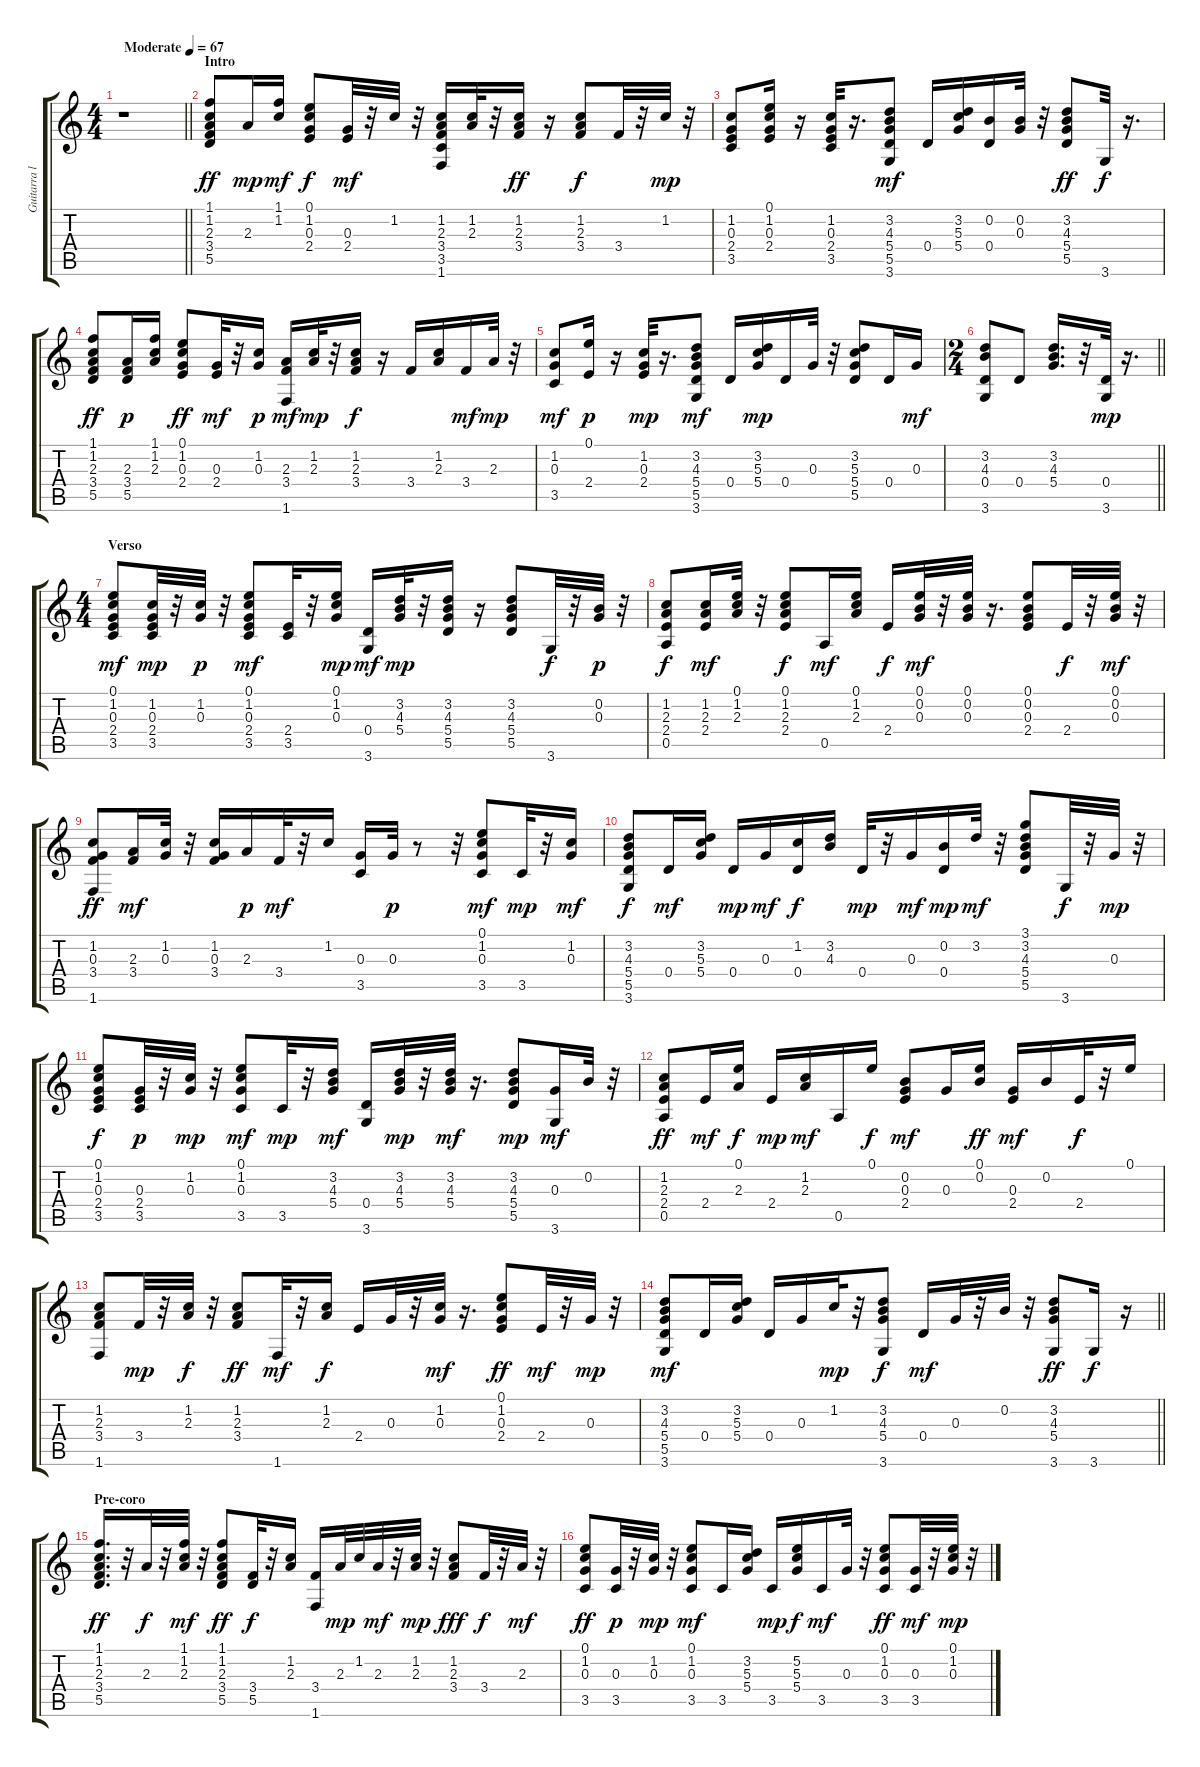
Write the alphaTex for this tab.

\track ("Guitarra l" "Guitarra l") {instrument acousticguitarsteel}
\staff {score tabs}
\tuning (E4 B3 G3 D3 A2 E2) {hide}
\ts (4 4)
\tempo (67 "Moderate")
\clef g2
\barLineRight lightlight
\ks c
r.1{dy ff instrument acousticguitarsteel} |
\section ("" "Intro")
(1.1 1.2 2.3 3.4 5.5).8 2.3.16{dy mp} (1.1 1.2).16{dy mf} (0.1 1.2 0.3 2.4).8{dy f} (0.3 2.4).32{dy mf} r.32 1.2.32 r.32 (1.2 2.3 3.4 3.5 1.6).16 (1.2 2.3).32 r.32 (1.2 2.3 3.4).16{dy ff} r.16 (1.2 2.3 3.4).8{dy f} 3.4.32 r.32 1.2.32{dy mp} r.32 |
(1.2 0.3 2.4 3.5).8 (0.1 1.2 0.3 2.4).16 r.16 (1.2 0.3 2.4 3.5).32 r.16{d} (3.2 4.3 5.4 5.5 3.6).8{dy mf} 0.4.16 (3.2 5.3 5.4).16 (0.2 0.4).16 (0.2 0.3).32 r.32 (3.2 4.3 5.4 5.5).8{dy ff} 3.6.32{dy f} r.16{d} |
(1.1 1.2 2.3 3.4 5.5).8{dy ff} (2.3 3.4 5.5).16{dy p} (1.1 1.2 2.3).16 (0.1 1.2 0.3 2.4).8{dy ff} (0.3 2.4).32{dy mf} r.32 (1.2 0.3).16{dy p} (2.3 3.4 1.6).16{dy mf} (1.2 2.3).32{dy mp} r.32 (1.2 2.3 3.4).16{dy f} r.16 3.4.16 (1.2 2.3).16 3.4.16{dy mf} 2.3.32{dy mp} r.32 |
(1.2 0.3 3.5).8{dy mf} (0.1 2.4).16{dy p} r.16 (1.2 0.3 2.4).32{dy mp} r.16{d} (3.2 4.3 5.4 5.5 3.6).8{dy mf} 0.4.16 (3.2 5.3 5.4).16{dy mp} 0.4.16 0.3.32 r.32 (3.2 5.3 5.4 5.5).8 0.4.16 0.3.16{dy mf} |
\ts (2 4)
\barLineRight lightlight
(3.2 4.3 0.4 3.6).8 0.4.8 (3.2 4.3 5.4).16{d} r.32 (0.4 3.6).32{dy mp} r.16{d} |
\ts (4 4)
\section ("" "Verso")
(0.1 1.2 0.3 2.4 3.5).8{dy mf} (1.2 0.3 2.4 3.5).32{dy mp} r.32 (1.2 0.3).32{dy p} r.32 (0.1 1.2 0.3 2.4 3.5).8{dy mf} (2.4 3.5).32 r.32 (0.1 1.2 0.3).16{dy mp} (0.4 3.6).16{dy mf} (3.2 4.3 5.4).32{dy mp} r.32 (3.2 4.3 5.4 5.5).16 r.16 (3.2 4.3 5.4 5.5).8 3.6.32{dy f} r.32 (0.2 0.3).32{dy p} r.32 |
(1.2 2.3 2.4 0.5).8{dy f} (1.2 2.3 2.4).16{dy mf} (0.1 1.2 2.3).32 r.32 (0.1 1.2 2.3 2.4).8{dy f} 0.5.16{dy mf} (0.1 1.2 2.3).16 2.4.16{dy f} (0.1 0.2 0.3).32{dy mf} r.32 (0.1 0.2 0.3).32 r.16{d} (0.1 0.2 0.3 2.4).8 2.4.32{dy f} r.32 (0.1 0.2 0.3).32{dy mf} r.32 |
(1.2 0.3 3.4 1.6).8{dy ff} (2.3 3.4).16{dy mf} (1.2 0.3).32 r.32 (1.2 0.3 3.4).16 2.3.16{dy p} 3.4.32{dy mf} r.32 1.2.16 (0.3 3.5).16 0.3.32{dy p} r.8 r.32 (0.1 1.2 0.3 3.5).8{dy mf} 3.5.32{dy mp} r.32 (1.2 0.3).16{dy mf} |
(3.2 4.3 5.4 5.5 3.6).8{dy f} 0.4.16{dy mf} (3.2 5.3 5.4).16 0.4.16{dy mp} 0.3.16{dy mf} (1.2 0.4).16{dy f} (3.2 4.3).16 0.4.32{dy mp} r.32 0.3.16{dy mf} (0.2 0.4).16{dy mp} 3.2.32{dy mf} r.32 (3.1 3.2 4.3 5.4 5.5).8 3.6.32{dy f} r.32 0.3.32{dy mp} r.32 |
(0.1 1.2 0.3 2.4 3.5).8{dy f} (0.3 2.4 3.5).32{dy p} r.32 (1.2 0.3).32{dy mp} r.32 (0.1 1.2 0.3 3.5).8{dy mf} 3.5.32{dy mp} r.32 (3.2 4.3 5.4).16{dy mf} (0.4 3.6).16 (3.2 4.3 5.4).32{dy mp} r.32 (3.2 4.3 5.4).32{dy mf} r.16{d} (3.2 4.3 5.4 5.5).8{dy mp} (0.3 3.6).16{dy mf} 0.2.32 r.32 |
(1.2 2.3 2.4 0.5).8{dy ff} 2.4.16{dy mf} (0.1 2.3).16{dy f} 2.4.16{dy mp} (1.2 2.3).16{dy mf} 0.5.16 0.1.16{dy f} (0.2 0.3 2.4).8{dy mf} 0.3.16 (0.1 0.2).16{dy ff} (0.3 2.4).16{dy mf} 0.2.16 2.4.32{dy f} r.32 0.1.16 |
(1.2 2.3 3.4 1.6).8 3.4.32{dy mp} r.32 (1.2 2.3).32{dy f} r.32 (1.2 2.3 3.4).8{dy ff} 1.6.32{dy mf} r.32 (1.2 2.3).16{dy f} 2.4.16 0.3.32 r.32 (1.2 0.3).32{dy mf} r.16{d} (0.1 1.2 0.3 2.4).8{dy ff} 2.4.32{dy mf} r.32 0.3.32{dy mp} r.32 |
\barLineRight lightlight
(3.2 4.3 5.4 5.5 3.6).8{dy mf} 0.4.16 (3.2 5.3 5.4).16 0.4.16 0.3.16 1.2.32{dy mp} r.32 (3.2 4.3 5.4 3.6).8{dy f} 0.4.16{dy mf} 0.3.32 r.32 0.2.32 r.32 (3.2 4.3 5.4 3.6).8{dy ff} 3.6.16{dy f} r.16 |
\section ("" "Pre-coro")
(1.1 1.2 2.3 3.4 5.5).16{d dy ff} r.32 2.3.32{dy f} r.32 (1.1 1.2 2.3).32{dy mf} r.32 (1.1 1.2 2.3 3.4 5.5).8{dy ff} (3.4 5.5).32{dy f} r.32 (1.2 2.3).16 (3.4 1.6).16 2.3.32{dy mp} 1.2.32 2.3.32{dy mf} r.32 (1.2 2.3).32{dy mp} r.32 (1.2 2.3 3.4).8{dy fff} 3.4.32{dy f} r.32 2.3.32{dy mf} r.32 |
(0.1 1.2 0.3 3.5).8{dy ff} (0.3 3.5).32{dy p} r.32 (1.2 0.3).32{dy mp} r.32 (0.1 1.2 0.3 3.5).8{dy mf} 3.5.16 (3.2 5.3 5.4).16 3.5.16{dy mp} (5.2 5.3 5.4).16{dy f} 3.5.16{dy mf} 0.3.32 r.32 (0.1 1.2 0.3 3.5).8{dy ff} (0.3 3.5).32{dy mf} r.32 (0.1 1.2 0.3).32{dy mp} r.32
